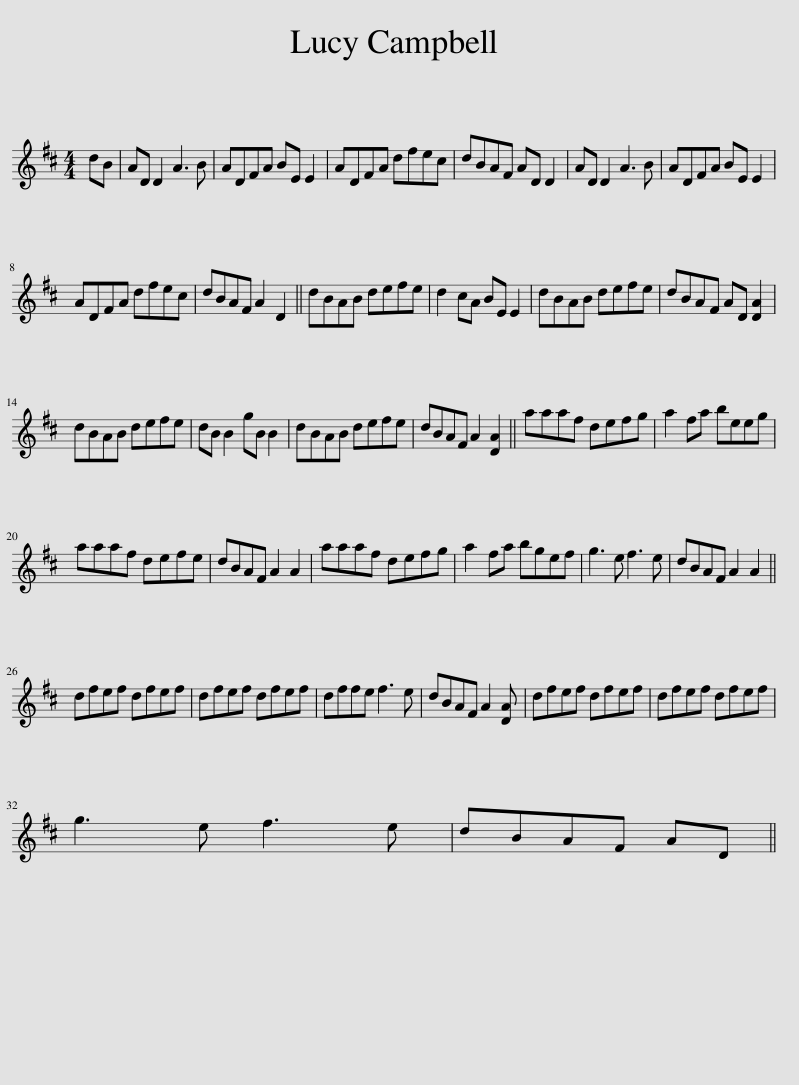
X:1
L:1/8
M:4/4
I:linebreak $
K:D
V:1 treble
V:1
 dB | AD D2 A3 B | ADFA BE E2 | ADFA dfec | dBAF AD D2 | %5
 AD D2 A3 B | ADFA BE E2 |$ ADFA dfec | dBAF A2 D2 || dBAB defe | %10
 d2 cA BE E2 | dBAB defe | dBAF AD [DA]2 |$ dBAB defe | dB B2 gB B2 | %15
 dBAB defe | dBAF A2 [DA]2 || aaaf defg | a2 fa beeg |$ aaaf defe | %20
 dBAF A2 A2 | aaaf defg | a2 fa bgef | g3 e f3 e | dBAF A2 A2 ||$ %25
 dfef dfef | dfef dfef | dffe f3 e | dBAF A2 [DA] | dfef dfef | %30
 dfef dfef |$ g3 e f3 e | dBAF AD || %33
